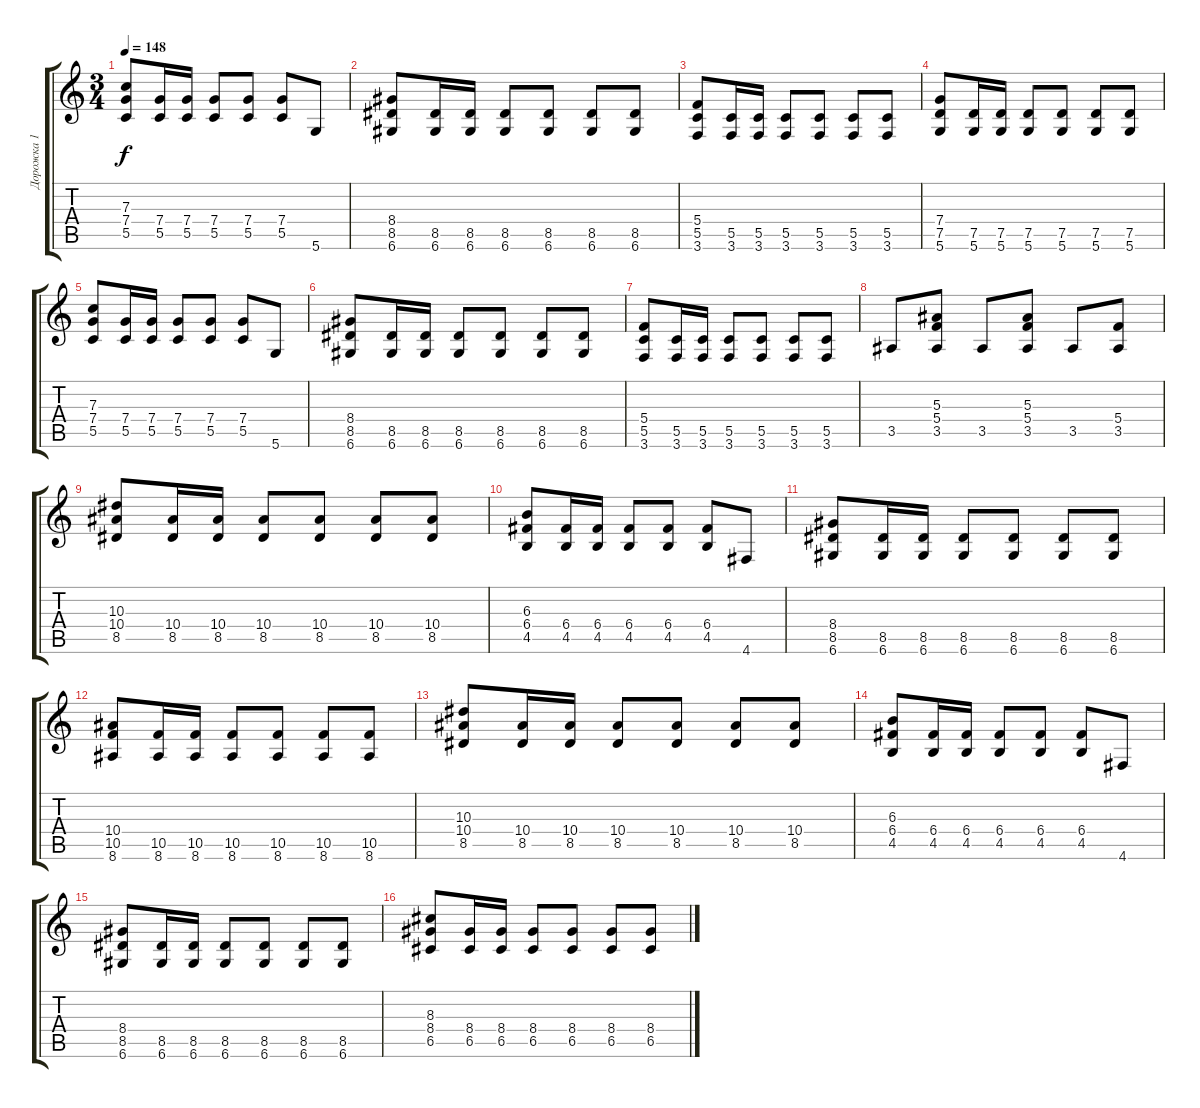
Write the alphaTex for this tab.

\track ("Дорожка 1" "Дорожка 1") {instrument distortionguitar}
\staff {score tabs}
\tuning (D4 A3 F3 C3 G2 D2) {hide}
\ts (3 4)
\tempo 148
\clef g2
\ks c
(7.3 7.4 5.5).8{dy f} (7.4 5.5).16 (7.4 5.5).16 (7.4 5.5).8 (7.4 5.5).8 (7.4 5.5).8 5.6.8 |
(8.4 8.5 6.6).8 (8.5 6.6).16 (8.5 6.6).16 (8.5 6.6).8 (8.5 6.6).8 (8.5 6.6).8 (8.5 6.6).8 |
(5.4 5.5 3.6).8 (5.5 3.6).16 (5.5 3.6).16 (5.5 3.6).8 (5.5 3.6).8 (5.5 3.6).8 (5.5 3.6).8 |
(7.4 7.5 5.6).8 (7.5 5.6).16 (7.5 5.6).16 (7.5 5.6).8 (7.5 5.6).8 (7.5 5.6).8 (7.5 5.6).8 |
(7.3 7.4 5.5).8 (7.4 5.5).16 (7.4 5.5).16 (7.4 5.5).8 (7.4 5.5).8 (7.4 5.5).8 5.6.8 |
(8.4 8.5 6.6).8 (8.5 6.6).16 (8.5 6.6).16 (8.5 6.6).8 (8.5 6.6).8 (8.5 6.6).8 (8.5 6.6).8 |
(5.4 5.5 3.6).8 (5.5 3.6).16 (5.5 3.6).16 (5.5 3.6).8 (5.5 3.6).8 (5.5 3.6).8 (5.5 3.6).8 |
3.5.8 (5.3 5.4 3.5).8 3.5.8 (5.3 5.4 3.5).8 3.5.8 (5.4 3.5).8 |
(10.3 10.4 8.5).8 (10.4 8.5).16 (10.4 8.5).16 (10.4 8.5).8 (10.4 8.5).8 (10.4 8.5).8 (10.4 8.5).8 |
(6.3 6.4 4.5).8 (6.4 4.5).16 (6.4 4.5).16 (6.4 4.5).8 (6.4 4.5).8 (6.4 4.5).8 4.6.8 |
(8.4 8.5 6.6).8 (8.5 6.6).16 (8.5 6.6).16 (8.5 6.6).8 (8.5 6.6).8 (8.5 6.6).8 (8.5 6.6).8 |
(10.4 10.5 8.6).8 (10.5 8.6).16 (10.5 8.6).16 (10.5 8.6).8 (10.5 8.6).8 (10.5 8.6).8 (10.5 8.6).8 |
(10.3 10.4 8.5).8 (10.4 8.5).16 (10.4 8.5).16 (10.4 8.5).8 (10.4 8.5).8 (10.4 8.5).8 (10.4 8.5).8 |
(6.3 6.4 4.5).8 (6.4 4.5).16 (6.4 4.5).16 (6.4 4.5).8 (6.4 4.5).8 (6.4 4.5).8 4.6.8 |
(8.4 8.5 6.6).8 (8.5 6.6).16 (8.5 6.6).16 (8.5 6.6).8 (8.5 6.6).8 (8.5 6.6).8 (8.5 6.6).8 |
(8.3 8.4 6.5).8 (8.4 6.5).16 (8.4 6.5).16 (8.4 6.5).8 (8.4 6.5).8 (8.4 6.5).8 (8.4 6.5).8
